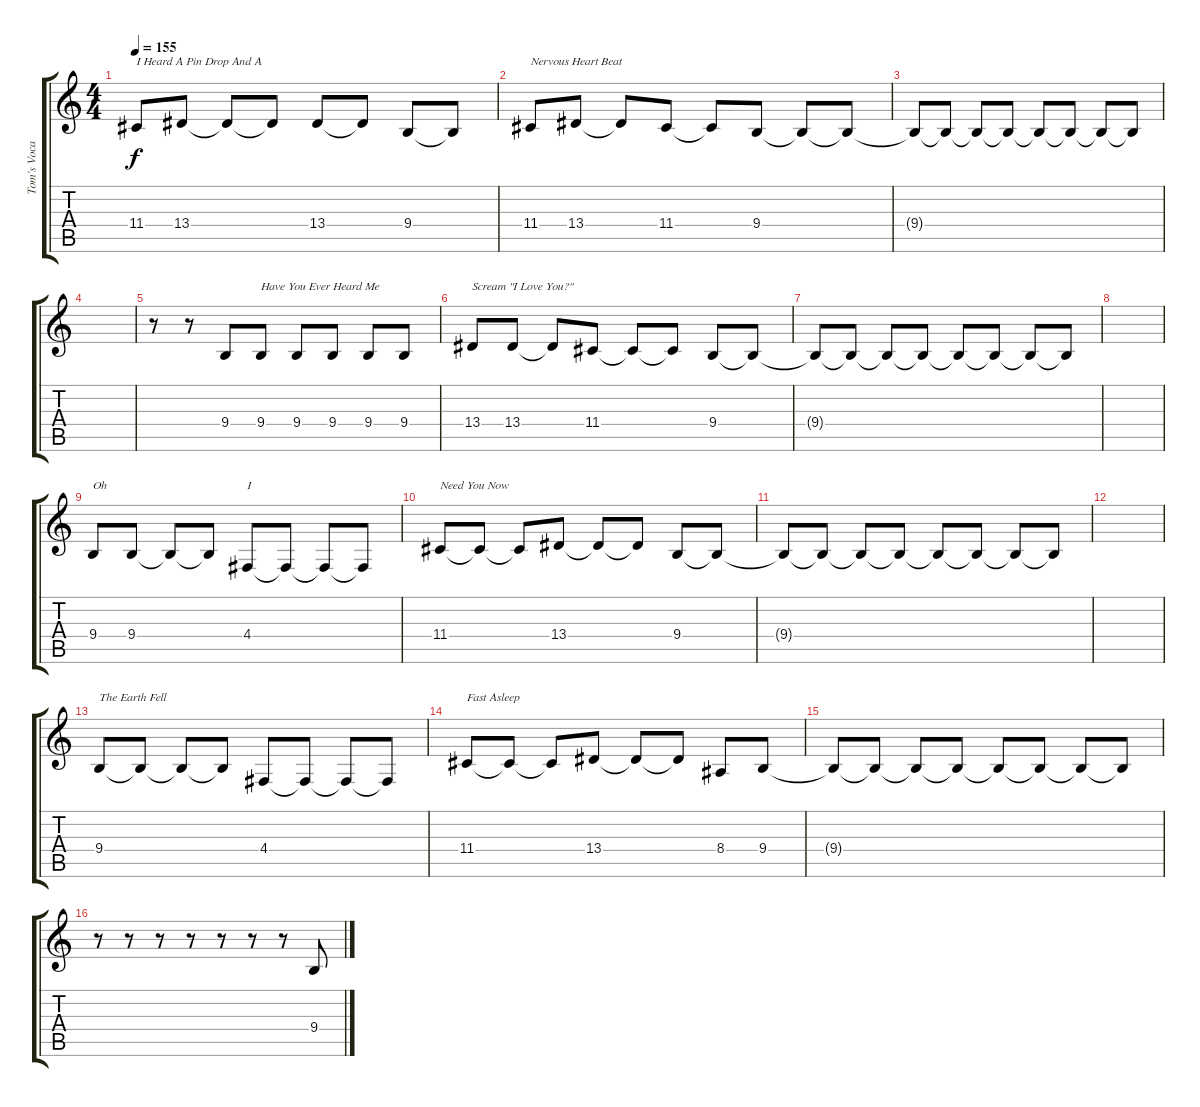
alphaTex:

\track ("Tom's Vocals" "Tom's Voca") {instrument clarinet}
\staff {score tabs}
\tuning (E4 B3 G3 D3 A2 E2) {hide}
\ts (4 4)
\tempo 155
\clef g2
\ks c
11.4.8{txt "I Heard A Pin Drop And A" dy f} 13.4.8 13.4{t}.8 13.4{t}.8 13.4.8 13.4{t}.8 9.4.8 9.4{t}.8 |
11.4.8{txt "Nervous Heart Beat"} 13.4.8 13.4{t}.8 11.4.8 11.4{t}.8 9.4.8 9.4{t}.8 9.4{t}.8 |
9.4{t}.8 9.4{t}.8 9.4{t}.8 9.4{t}.8 9.4{t}.8 9.4{t}.8 9.4{t}.8 9.4{t}.8 |
|
r.8 r.8 9.4.8 9.4.8{txt "Have You Ever Heard Me"} 9.4.8 9.4.8 9.4.8 9.4.8 |
13.4.8{txt "Scream \"I Love You?\""} 13.4.8 13.4{t}.8 11.4.8 11.4{t}.8 11.4{t}.8 9.4.8 9.4{t}.8 |
9.4{t}.8 9.4{t}.8 9.4{t}.8 9.4{t}.8 9.4{t}.8 9.4{t}.8 9.4{t}.8 9.4{t}.8 |
|
9.4.8{txt "Oh"} 9.4.8 9.4{t}.8 9.4{t}.8 4.4.8{txt "I"} 4.4{t}.8 4.4{t}.8 4.4{t}.8 |
11.4.8{txt "Need You Now"} 11.4{t}.8 11.4{t}.8 13.4.8 13.4{t}.8 13.4{t}.8 9.4.8 9.4{t}.8 |
9.4{t}.8 9.4{t}.8 9.4{t}.8 9.4{t}.8 9.4{t}.8 9.4{t}.8 9.4{t}.8 9.4{t}.8 |
|
9.4.8{txt "The Earth Fell"} 9.4{t}.8 9.4{t}.8 9.4{t}.8 4.4.8 4.4{t}.8 4.4{t}.8 4.4{t}.8 |
11.4.8{txt "Fast Asleep"} 11.4{t}.8 11.4{t}.8 13.4.8 13.4{t}.8 13.4{t}.8 8.4.8 9.4.8 |
9.4{t}.8 9.4{t}.8 9.4{t}.8 9.4{t}.8 9.4{t}.8 9.4{t}.8 9.4{t}.8 9.4{t}.8 |
r.8 r.8 r.8 r.8 r.8 r.8 r.8 9.4.8
